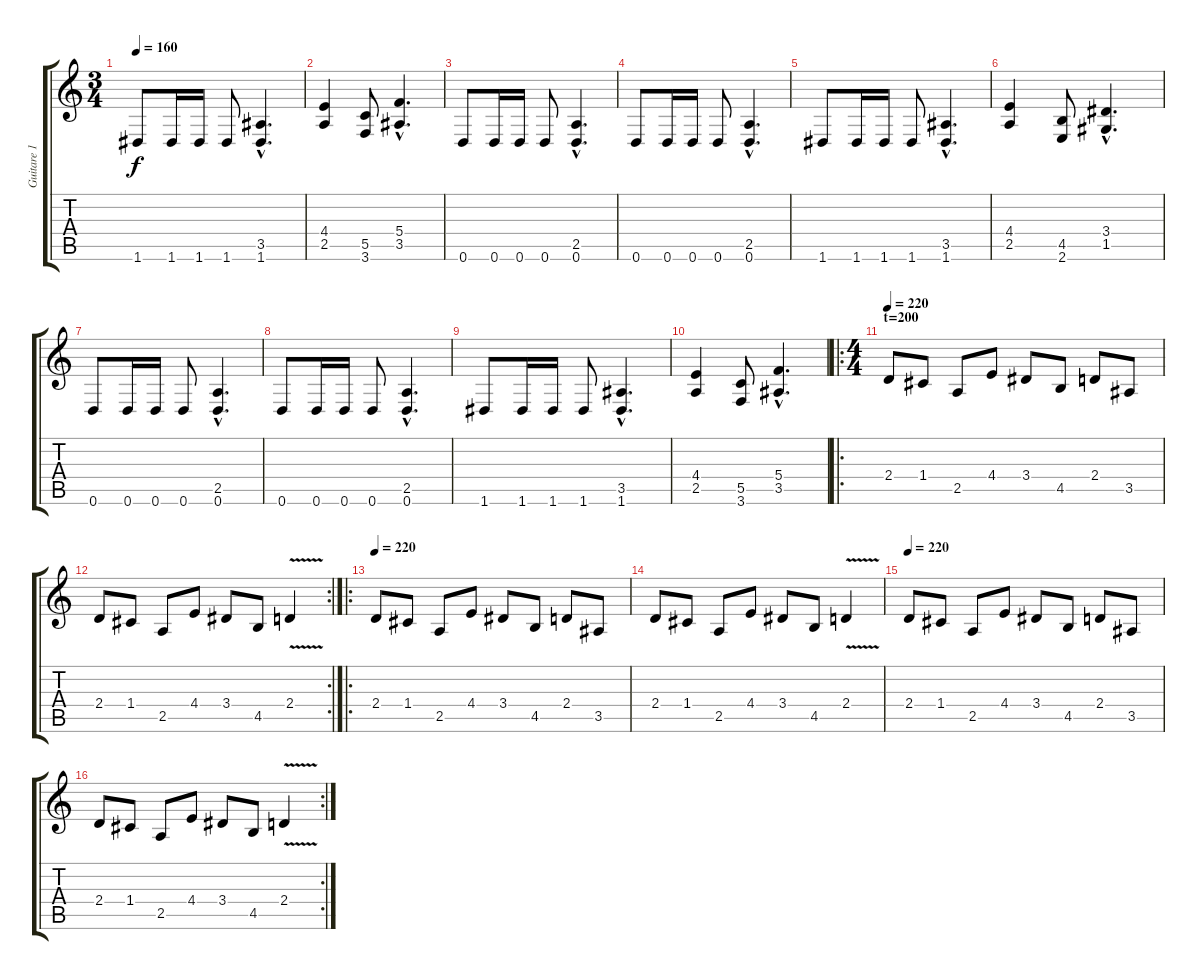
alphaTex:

\track ("Guitare 1" "Guitare 1") {instrument overdrivenguitar}
\staff {score tabs}
\tuning (D4 A3 F3 C3 G2 D2) {hide}
\ts (3 4)
\tempo 160
\clef g2
\ks c
1.6.8{dy f} 1.6.16 1.6.16 1.6.8 (3.5{hac} 1.6{hac}).4{d} |
(4.4 2.5).4 (5.5 3.6).8 (5.4{hac} 3.5{hac}).4{d} |
0.6.8 0.6.16 0.6.16 0.6.8 (2.5{hac} 0.6{hac}).4{d} |
0.6.8 0.6.16 0.6.16 0.6.8 (2.5{hac} 0.6{hac}).4{d} |
1.6.8 1.6.16 1.6.16 1.6.8 (3.5{hac} 1.6{hac}).4{d} |
(4.4 2.5).4 (4.5 2.6).8 (3.4{hac} 1.5{hac}).4{d} |
0.6.8 0.6.16 0.6.16 0.6.8 (2.5{hac} 0.6{hac}).4{d} |
0.6.8 0.6.16 0.6.16 0.6.8 (2.5{hac} 0.6{hac}).4{d} |
1.6.8 1.6.16 1.6.16 1.6.8 (3.5{hac} 1.6{hac}).4{d} |
(4.4 2.5).4 (5.5 3.6).8 (5.4{hac} 3.5{hac}).4{d} |
\ro
\ts (4 4)
\section ("" "t=200")
\tempo 220
2.4.8 1.4.8 2.5.8 4.4.8 3.4.8 4.5.8 2.4.8 3.5.8 |
\rc 2
2.4.8 1.4.8 2.5.8 4.4.8 3.4.8 4.5.8 2.4{v}.4 |
\ro
\tempo 220
2.4.8 1.4.8 2.5.8 4.4.8 3.4.8 4.5.8 2.4.8 3.5.8 |
2.4.8 1.4.8 2.5.8 4.4.8 3.4.8 4.5.8 2.4{v}.4 |
\tempo 220
2.4.8 1.4.8 2.5.8 4.4.8 3.4.8 4.5.8 2.4.8 3.5.8 |
\rc 2
2.4.8 1.4.8 2.5.8 4.4.8 3.4.8 4.5.8 2.4{v}.4
